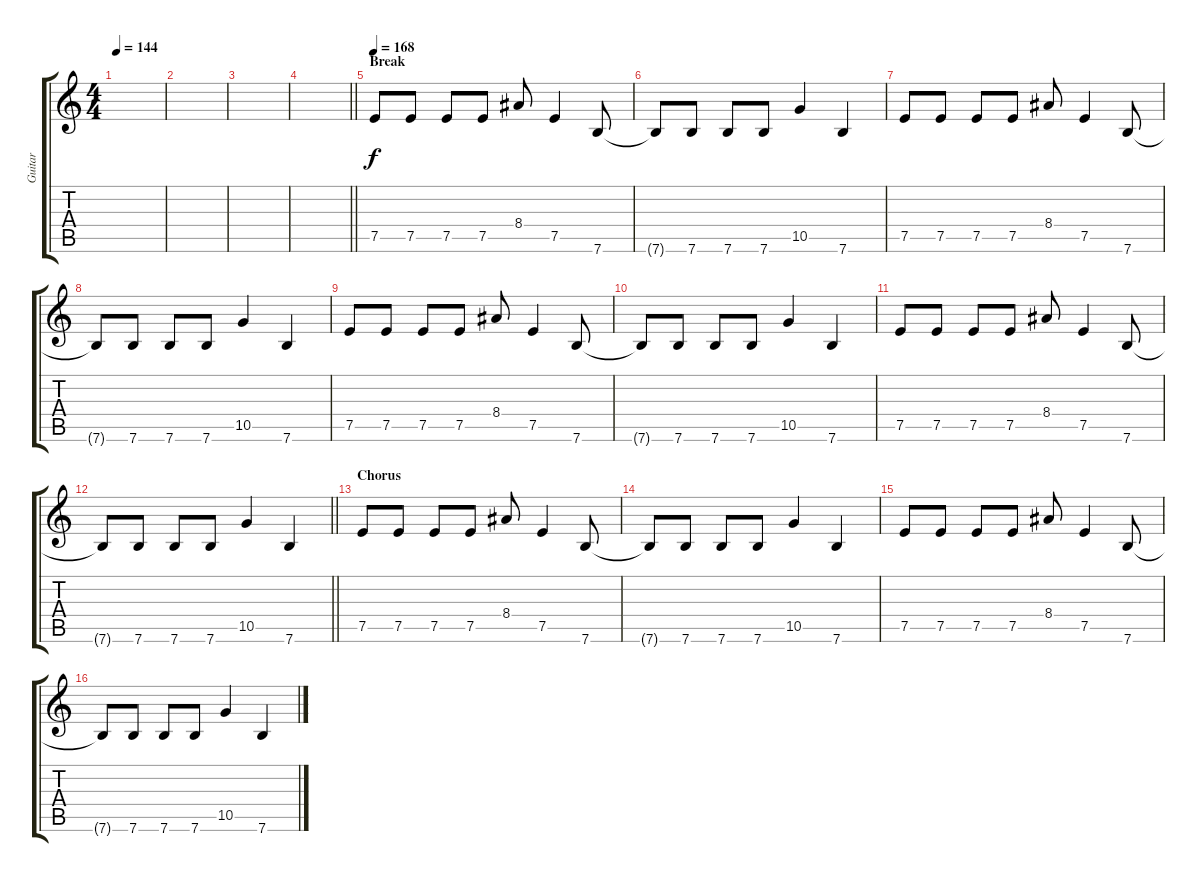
\track ("Guitar" "Guitar") {instrument overdrivenguitar}
\staff {score tabs}
\tuning (E4 B3 G3 D3 A2 E2) {hide}
\ts (4 4)
\tempo 144
\clef g2
\ks c
|
|
|
\barLineRight lightlight
|
\section ("" "Break")
\tempo 168
7.5.8{volume 13} 7.5.8 7.5.8 7.5.8 8.4.8 7.5.4 7.6.8 |
7.6{t}.8 7.6.8 7.6.8 7.6.8 10.5.4 7.6.4 |
7.5.8 7.5.8 7.5.8 7.5.8 8.4.8 7.5.4 7.6.8 |
7.6{t}.8 7.6.8 7.6.8 7.6.8 10.5.4 7.6.4 |
7.5.8 7.5.8 7.5.8 7.5.8 8.4.8 7.5.4 7.6.8 |
7.6{t}.8 7.6.8 7.6.8 7.6.8 10.5.4 7.6.4 |
7.5.8 7.5.8 7.5.8 7.5.8 8.4.8 7.5.4 7.6.8 |
\barLineRight lightlight
7.6{t}.8 7.6.8 7.6.8 7.6.8 10.5.4 7.6.4 |
\section ("" "Chorus")
7.5.8 7.5.8 7.5.8 7.5.8 8.4.8 7.5.4 7.6.8 |
7.6{t}.8 7.6.8 7.6.8 7.6.8 10.5.4 7.6.4 |
7.5.8 7.5.8 7.5.8 7.5.8 8.4.8 7.5.4 7.6.8 |
7.6{t}.8 7.6.8 7.6.8 7.6.8 10.5.4 7.6.4
